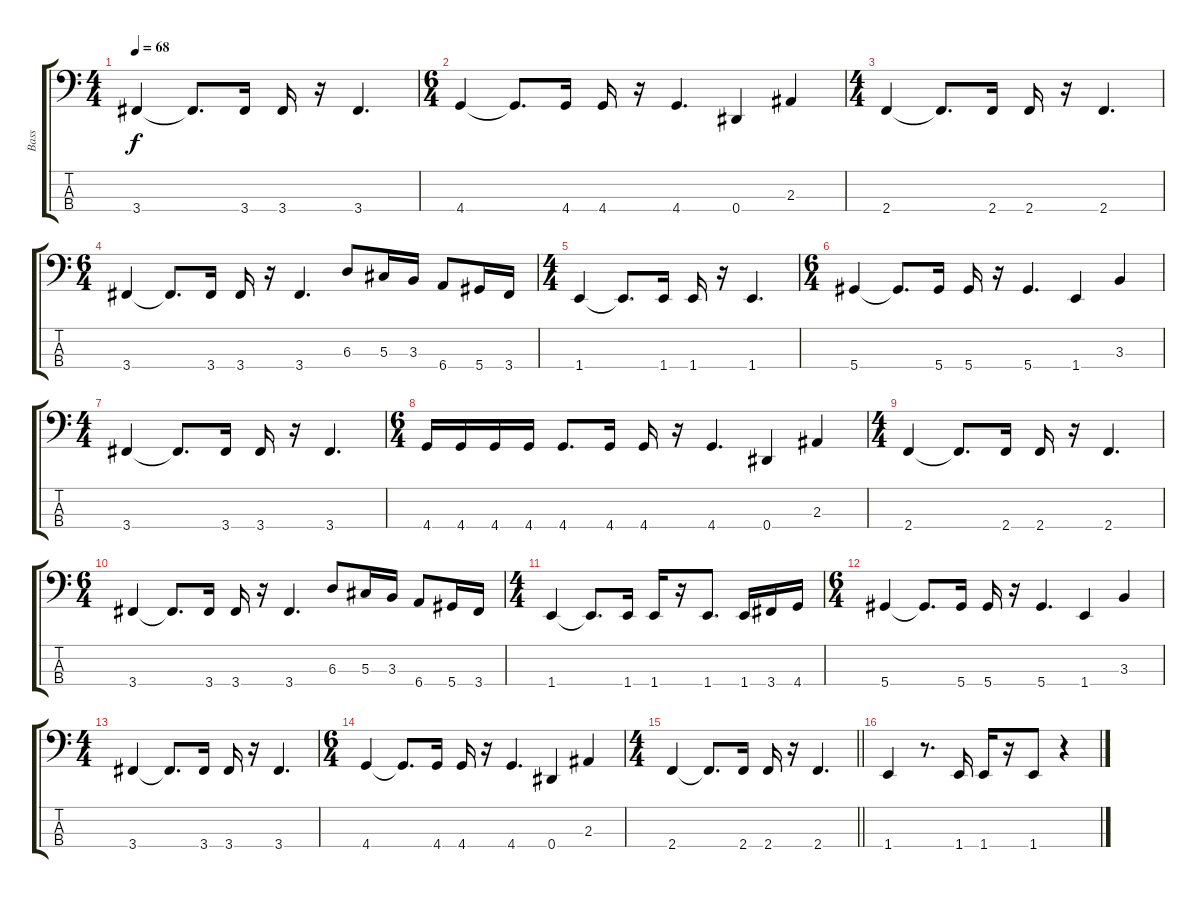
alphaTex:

\track ("Bass" "Bass") {instrument electricbassfinger}
\staff {score tabs}
\tuning (Gb2 Db2 Ab1 Eb1) {hide}
\ts (4 4)
\tempo 68
\clef f4
\ks aminor
3.4.4{dy f} 3.4{t}.8{d} 3.4.16 3.4.16 r.16 3.4.4{d} |
\ts (6 4)
4.4.4 4.4{t}.8{d} 4.4.16 4.4.16 r.16 4.4.4{d} 0.4.4 2.3.4 |
\ts (4 4)
2.4.4 2.4{t}.8{d} 2.4.16 2.4.16 r.16 2.4.4{d} |
\ts (6 4)
3.4.4 3.4{t}.8{d} 3.4.16 3.4.16 r.16 3.4.4{d} 6.3.8 5.3.16 3.3.16 6.4.8 5.4.16 3.4.16 |
\ts (4 4)
1.4.4 1.4{t}.8{d} 1.4.16 1.4.16 r.16 1.4.4{d} |
\ts (6 4)
5.4.4 5.4{t}.8{d} 5.4.16 5.4.16 r.16 5.4.4{d} 1.4.4 3.3.4 |
\ts (4 4)
3.4.4 3.4{t}.8{d} 3.4.16 3.4.16 r.16 3.4.4{d} |
\ts (6 4)
4.4.16 4.4.16 4.4.16 4.4.16 4.4.8{d} 4.4.16 4.4.16 r.16 4.4.4{d} 0.4.4 2.3.4 |
\ts (4 4)
2.4.4 2.4{t}.8{d} 2.4.16 2.4.16 r.16 2.4.4{d} |
\ts (6 4)
3.4.4 3.4{t}.8{d} 3.4.16 3.4.16 r.16 3.4.4{d} 6.3.8 5.3.16 3.3.16 6.4.8 5.4.16 3.4.16 |
\ts (4 4)
1.4.4 1.4{t}.8{d} 1.4.16 1.4.16 r.16 1.4.8{d} 1.4.16 3.4.16 4.4.16 |
\ts (6 4)
5.4.4 5.4{t}.8{d} 5.4.16 5.4.16 r.16 5.4.4{d} 1.4.4 3.3.4 |
\ts (4 4)
3.4.4 3.4{t}.8{d} 3.4.16 3.4.16 r.16 3.4.4{d} |
\ts (6 4)
4.4.4 4.4{t}.8{d} 4.4.16 4.4.16 r.16 4.4.4{d} 0.4.4 2.3.4 |
\ts (4 4)
\barLineRight lightlight
2.4.4 2.4{t}.8{d} 2.4.16 2.4.16 r.16 2.4.4{d} |
\section ("" "")
1.4.4 r.8{d} 1.4.16 1.4.16 r.16 1.4.8 r.4
